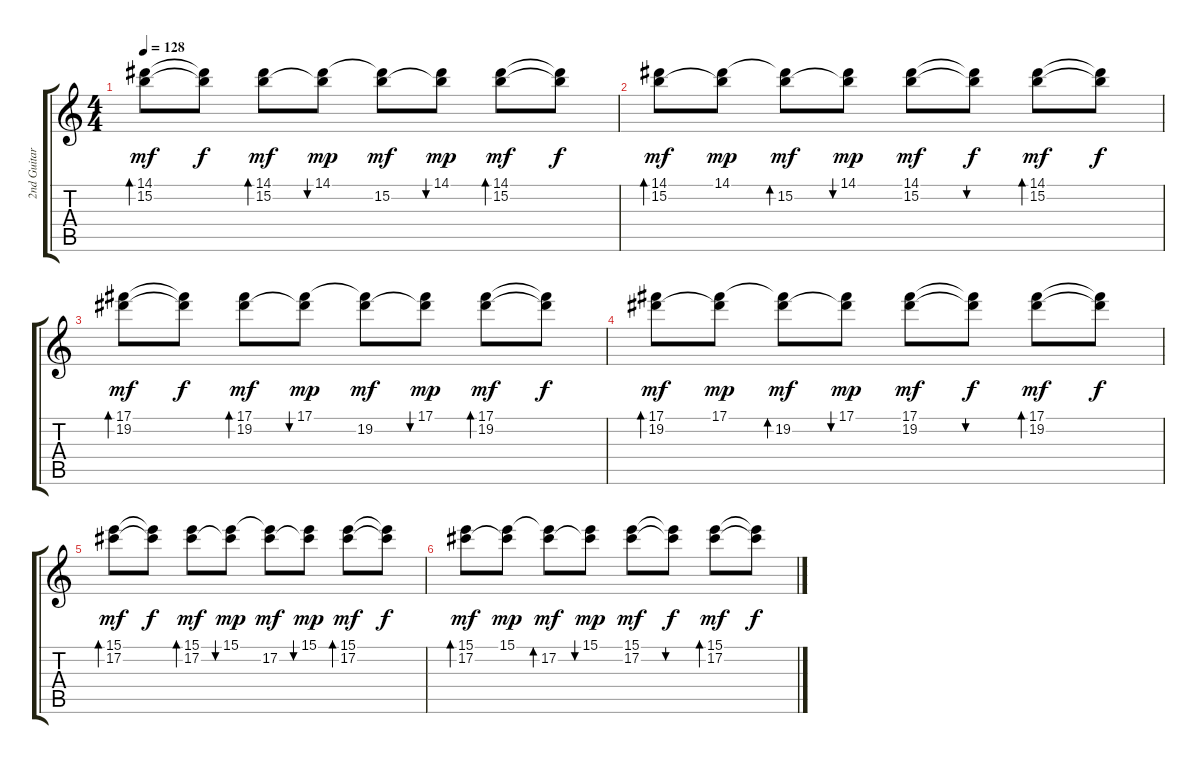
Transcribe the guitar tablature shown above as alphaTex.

\track ("2nd Guitar" "2nd Guitar") {instrument electricguitarjazz}
\staff {score tabs}
\tuning (Db4 Ab3 E3 B2 Gb2 Db2) {hide}
\ts (4 4)
\tempo 128
\clef g2
\ks c
(14.1 15.2).8{bd 60 dy mf} (14.1{t} 15.2{t}).8{dy f} (14.1 15.2).8{bd 60 dy mf} (14.1 15.2{t}).8{bu 60 dy mp} (14.1{t} 15.2).8{dy mf} (14.1 15.2{t}).8{bu 60 dy mp} (14.1 15.2).8{bd 60 dy mf} (14.1{t} 15.2{t}).8{dy f} |
(14.1 15.2).8{bd 60 dy mf} (14.1 15.2{t}).8{dy mp} (14.1{t} 15.2).8{bd 60 dy mf} (14.1 15.2{t}).8{bu 60 dy mp} (14.1 15.2).8{dy mf} (14.1{t} 15.2{t}).8{bu 60 dy f} (14.1 15.2).8{bd 60 dy mf} (14.1{t} 15.2{t}).8{dy f} |
(17.1 19.2).8{bd 60 dy mf} (17.1{t} 19.2{t}).8{dy f} (17.1 19.2).8{bd 60 dy mf} (17.1 19.2{t}).8{bu 60 dy mp} (17.1{t} 19.2).8{dy mf} (17.1 19.2{t}).8{bu 60 dy mp} (17.1 19.2).8{bd 60 dy mf} (17.1{t} 19.2{t}).8{dy f} |
(17.1 19.2).8{bd 60 dy mf} (17.1 19.2{t}).8{dy mp} (17.1{t} 19.2).8{bd 60 dy mf} (17.1 19.2{t}).8{bu 60 dy mp} (17.1 19.2).8{dy mf} (17.1{t} 19.2{t}).8{bu 60 dy f} (17.1 19.2).8{bd 60 dy mf} (17.1{t} 19.2{t}).8{dy f} |
(15.1 17.2).8{bd 60 dy mf} (15.1{t} 17.2{t}).8{dy f} (15.1 17.2).8{bd 60 dy mf} (15.1 17.2{t}).8{bu 60 dy mp} (15.1{t} 17.2).8{dy mf} (15.1 17.2{t}).8{bu 60 dy mp} (15.1 17.2).8{bd 60 dy mf} (15.1{t} 17.2{t}).8{dy f} |
(15.1 17.2).8{bd 60 dy mf} (15.1 17.2{t}).8{dy mp} (15.1{t} 17.2).8{bd 60 dy mf} (15.1 17.2{t}).8{bu 60 dy mp} (15.1 17.2).8{dy mf} (15.1{t} 17.2{t}).8{bu 60 dy f} (15.1 17.2).8{bd 60 dy mf} (15.1{t} 17.2{t}).8{dy f}
